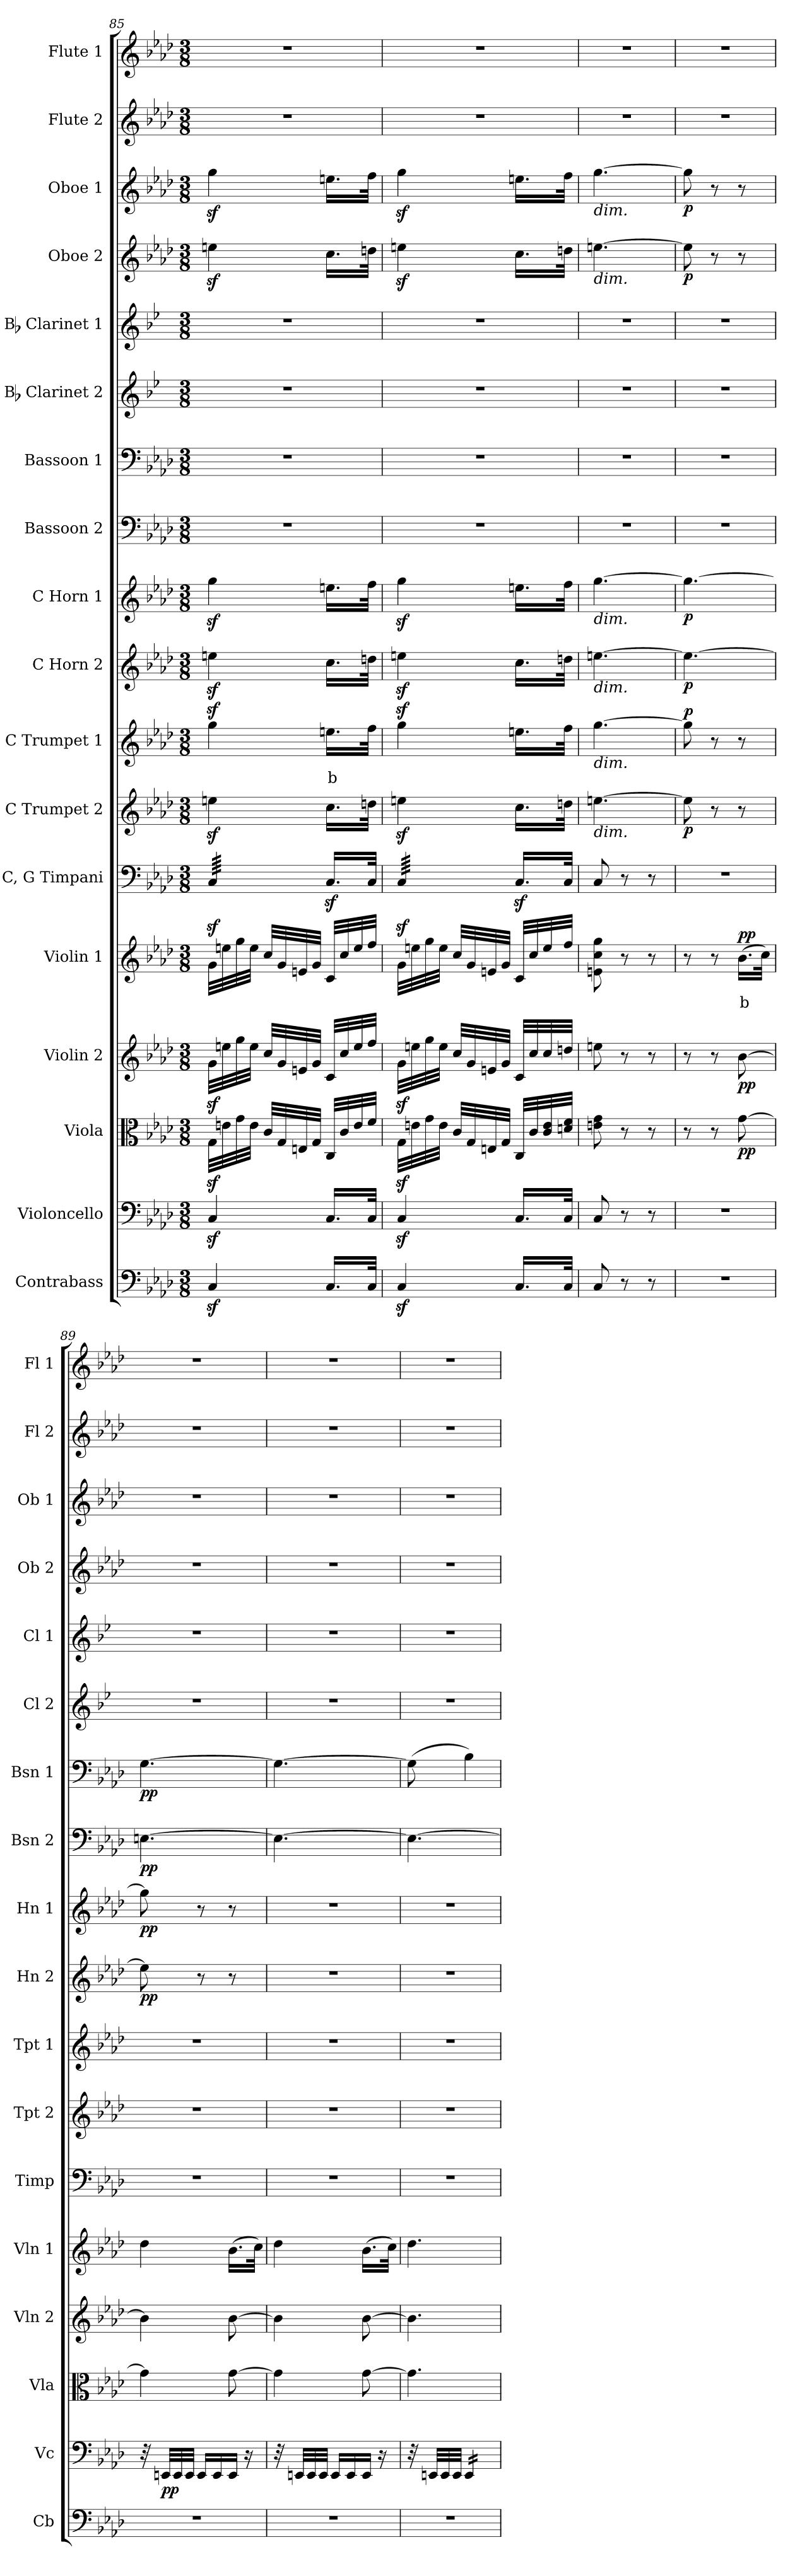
**kern	**kern	**dynam	**kern	**dynam	**kern	**dynam	**kern	**text	**dynam	**kern	**kern	**dynam	**kern	**text	**dynam	**kern	**dynam	**kern	**dynam	**kern	**dynam	**kern	**dynam	**kern	**kern	**kern	**dynam	**kern	**dynam	**kern	**kern
*part18	*part17	*part17	*part16	*part16	*part15	*part15	*part14	*part14	*part14	*part13	*part12	*part12	*part11	*part11	*part11	*part10	*part10	*part9	*part9	*part8	*part8	*part7	*part7	*part6	*part5	*part4	*part4	*part3	*part3	*part2	*part1
*staff18	*staff17	*staff17	*staff16	*staff16	*staff15	*staff15	*staff14	*staff14	*staff14	*staff13	*staff12	*staff12	*staff11	*staff11	*staff11	*staff10	*staff10	*staff9	*staff9	*staff8	*staff8	*staff7	*staff7	*staff6	*staff5	*staff4	*staff4	*staff3	*staff3	*staff2	*staff1
*I"Contrabass	*I"Violoncello	*	*I"Viola	*	*I"Violin 2	*	*I"Violin 1	*	*	*I"C, G Timpani	*I"C Trumpet 2	*	*I"C Trumpet 1	*	*	*I"C Horn 2	*	*I"C Horn 1	*	*I"Bassoon 2	*	*I"Bassoon 1	*	*I"Bb Clarinet 2	*I"Bb Clarinet 1	*I"Oboe 2	*	*I"Oboe 1	*	*I"Flute 2	*I"Flute 1
*I'Cb	*I'Vc	*	*I'Vla	*	*I'Vln 2	*	*I'Vln 1	*	*	*I'Timp	*I'Tpt 2	*	*I'Tpt 1	*	*	*I'Hn 2	*	*I'Hn 1	*	*I'Bsn 2	*	*I'Bsn 1	*	*I'Cl 2	*I'Cl 1	*I'Ob 2	*	*I'Ob 1	*	*I'Fl 2	*I'Fl 1
*clefF4	*clefF4	*	*clefC3	*	*clefG2	*	*clefG2	*	*	*clefF4	*clefG2	*	*clefG2	*	*	*clefG2	*	*clefG2	*	*clefF4	*	*clefF4	*	*clefG2	*clefG2	*clefG2	*	*clefG2	*	*clefG2	*clefG2
*ITrd7c12	*	*	*	*	*	*	*	*	*	*	*	*	*	*	*	*ITrd7c12	*	*ITrd7c12	*	*	*	*	*	*ITrd1c2	*ITrd1c2	*	*	*	*	*	*
*k[b-e-a-d-]	*k[b-e-a-d-]	*	*k[b-e-a-d-]	*	*k[b-e-a-d-]	*	*k[b-e-a-d-]	*	*	*k[b-e-a-d-]	*k[b-e-a-d-]	*	*k[b-e-a-d-]	*	*	*k[b-e-a-d-]	*	*k[b-e-a-d-]	*	*k[b-e-a-d-]	*	*k[b-e-a-d-]	*	*k[b-e-a-d-]	*k[b-e-a-d-]	*k[b-e-a-d-]	*	*k[b-e-a-d-]	*	*k[b-e-a-d-]	*k[b-e-a-d-]
*M3/8	*M3/8	*	*M3/8	*	*M3/8	*	*M3/8	*	*	*M3/8	*M3/8	*	*M3/8	*	*	*M3/8	*	*M3/8	*	*M3/8	*	*M3/8	*	*M3/8	*M3/8	*M3/8	*	*M3/8	*	*M3/8	*M3/8
=85	=85	=85	=85	=85	=85	=85	=85	=85	=85	=85	=85	=85	=85	=85	=85	=85	=85	=85	=85	=85	=85	=85	=85	=85	=85	=85	=85	=85	=85	=85	=85
*	*	*	*	*	*	*	*	*	*	*tremolo	*	*	*	*	*	*	*	*	*	*	*	*	*	*	*	*	*	*	*	*	*
4CCz</	4Cz</	.	32Gz<\LLL	.	32gz<\LLL	.	32gz<\LLL	.	.	64C/LLLL	4eenz<\	.	4ggz<\	.	.	4enz<\	.	4gz<\	.	4.r	.	4.r	.	4.r	4.r	4eenz<\	.	4ggz<\	.	4.r	4.r
.	.	.	.	.	.	.	.	.	.	64C/	.	.	.	.	.	.	.	.	.	.	.	.	.	.	.	.	.	.	.	.	.
.	.	.	32en\	.	32een\	.	32een\	.	.	64C/	.	.	.	.	.	.	.	.	.	.	.	.	.	.	.	.	.	.	.	.	.
.	.	.	.	.	.	.	.	.	.	64C/	.	.	.	.	.	.	.	.	.	.	.	.	.	.	.	.	.	.	.	.	.
.	.	.	32g\	.	32gg\	.	32gg\	.	.	64C/	.	.	.	.	.	.	.	.	.	.	.	.	.	.	.	.	.	.	.	.	.
.	.	.	.	.	.	.	.	.	.	64C/	.	.	.	.	.	.	.	.	.	.	.	.	.	.	.	.	.	.	.	.	.
.	.	.	32e\JJJ	.	32ee\JJJ	.	32ee\JJJ	.	.	64C/	.	.	.	.	.	.	.	.	.	.	.	.	.	.	.	.	.	.	.	.	.
.	.	.	.	.	.	.	.	.	.	64C/	.	.	.	.	.	.	.	.	.	.	.	.	.	.	.	.	.	.	.	.	.
.	.	.	32c/LLL	.	32cc/LLL	.	32cc/LLL	.	.	64C/	.	.	.	.	.	.	.	.	.	.	.	.	.	.	.	.	.	.	.	.	.
.	.	.	.	.	.	.	.	.	.	64C/	.	.	.	.	.	.	.	.	.	.	.	.	.	.	.	.	.	.	.	.	.
.	.	.	32G/	.	32g/	.	32g/	.	.	64C/	.	.	.	.	.	.	.	.	.	.	.	.	.	.	.	.	.	.	.	.	.
.	.	.	.	.	.	.	.	.	.	64C/	.	.	.	.	.	.	.	.	.	.	.	.	.	.	.	.	.	.	.	.	.
.	.	.	32En/	.	32en/	.	32en/	.	.	64C/	.	.	.	.	.	.	.	.	.	.	.	.	.	.	.	.	.	.	.	.	.
.	.	.	.	.	.	.	.	.	.	64C/	.	.	.	.	.	.	.	.	.	.	.	.	.	.	.	.	.	.	.	.	.
.	.	.	32G/JJJ	.	32g/JJJ	.	32g/JJJ	.	.	64C/	.	.	.	.	.	.	.	.	.	.	.	.	.	.	.	.	.	.	.	.	.
.	.	.	.	.	.	.	.	.	.	64C/JJJJ	.	.	.	.	.	.	.	.	.	.	.	.	.	.	.	.	.	.	.	.	.
*	*	*	*	*	*	*	*	*	*	*Xtremolo	*	*	*	*	*	*	*	*	*	*	*	*	*	*	*	*	*	*	*	*	*
!	!	!	!	!	!	!	!	!	!	!	!	!	!	!LO:LY:b:color=#FF0000	!	!	!	!	!	!	!	!	!	!	!	!	!	!	!	!	!
16.CC/LL	16.C/LL	.	32C/LLL	.	32c/LLL	.	32c/LLL	.	.	16.Cz</LL	16.cc\LL	.	16.een\LL	b	.	16.c\LL	.	16.en\LL	.	.	.	.	.	.	.	16.cc\LL	.	16.een\LL	.	.	.
.	.	.	32c/	.	32cc/	.	32cc/	.	.	.	.	.	.	.	.	.	.	.	.	.	.	.	.	.	.	.	.	.	.	.	.
.	.	.	32e/	.	32ee/	.	32ee/	.	.	.	.	.	.	.	.	.	.	.	.	.	.	.	.	.	.	.	.	.	.	.	.
32CC/JJk	32C/JJk	.	32f/JJJ	.	32ff/JJJ	.	32ff/JJJ	.	.	32C/JJk	32ddn\JJk	.	32ff\JJk	.	.	32dn\JJk	.	32f\JJk	.	.	.	.	.	.	.	32ddn\JJk	.	32ff\JJk	.	.	.
=86	=86	=86	=86	=86	=86	=86	=86	=86	=86	=86	=86	=86	=86	=86	=86	=86	=86	=86	=86	=86	=86	=86	=86	=86	=86	=86	=86	=86	=86	=86	=86
*	*	*	*	*	*	*	*	*	*	*tremolo	*	*	*	*	*	*	*	*	*	*	*	*	*	*	*	*	*	*	*	*	*
4CCz</	4Cz</	.	32Gz<\LLL	.	32gz<\LLL	.	32gz<\LLL	.	.	64C/LLLL	4eenz<\	.	4ggz<\	.	.	4enz<\	.	4gz<\	.	4.r	.	4.r	.	4.r	4.r	4eenz<\	.	4ggz<\	.	4.r	4.r
.	.	.	.	.	.	.	.	.	.	64C/	.	.	.	.	.	.	.	.	.	.	.	.	.	.	.	.	.	.	.	.	.
.	.	.	32en\	.	32een\	.	32een\	.	.	64C/	.	.	.	.	.	.	.	.	.	.	.	.	.	.	.	.	.	.	.	.	.
.	.	.	.	.	.	.	.	.	.	64C/	.	.	.	.	.	.	.	.	.	.	.	.	.	.	.	.	.	.	.	.	.
.	.	.	32g\	.	32gg\	.	32gg\	.	.	64C/	.	.	.	.	.	.	.	.	.	.	.	.	.	.	.	.	.	.	.	.	.
.	.	.	.	.	.	.	.	.	.	64C/	.	.	.	.	.	.	.	.	.	.	.	.	.	.	.	.	.	.	.	.	.
.	.	.	32e\JJJ	.	32ee\JJJ	.	32ee\JJJ	.	.	64C/	.	.	.	.	.	.	.	.	.	.	.	.	.	.	.	.	.	.	.	.	.
.	.	.	.	.	.	.	.	.	.	64C/	.	.	.	.	.	.	.	.	.	.	.	.	.	.	.	.	.	.	.	.	.
.	.	.	32c/LLL	.	32cc/LLL	.	32cc/LLL	.	.	64C/	.	.	.	.	.	.	.	.	.	.	.	.	.	.	.	.	.	.	.	.	.
.	.	.	.	.	.	.	.	.	.	64C/	.	.	.	.	.	.	.	.	.	.	.	.	.	.	.	.	.	.	.	.	.
.	.	.	32G/	.	32g/	.	32g/	.	.	64C/	.	.	.	.	.	.	.	.	.	.	.	.	.	.	.	.	.	.	.	.	.
.	.	.	.	.	.	.	.	.	.	64C/	.	.	.	.	.	.	.	.	.	.	.	.	.	.	.	.	.	.	.	.	.
.	.	.	32En/	.	32en/	.	32en/	.	.	64C/	.	.	.	.	.	.	.	.	.	.	.	.	.	.	.	.	.	.	.	.	.
.	.	.	.	.	.	.	.	.	.	64C/	.	.	.	.	.	.	.	.	.	.	.	.	.	.	.	.	.	.	.	.	.
.	.	.	32G/JJJ	.	32g/JJJ	.	32g/JJJ	.	.	64C/	.	.	.	.	.	.	.	.	.	.	.	.	.	.	.	.	.	.	.	.	.
.	.	.	.	.	.	.	.	.	.	64C/JJJJ	.	.	.	.	.	.	.	.	.	.	.	.	.	.	.	.	.	.	.	.	.
*	*	*	*	*	*	*	*	*	*	*Xtremolo	*	*	*	*	*	*	*	*	*	*	*	*	*	*	*	*	*	*	*	*	*
16.CC/LL	16.C/LL	.	32C/LLL	.	32c/LLL	.	32c/LLL	.	.	16.Cz</LL	16.cc\LL	.	16.een\LL	.	.	16.c\LL	.	16.en\LL	.	.	.	.	.	.	.	16.cc\LL	.	16.een\LL	.	.	.
.	.	.	32c/	.	32cc/	.	32cc/	.	.	.	.	.	.	.	.	.	.	.	.	.	.	.	.	.	.	.	.	.	.	.	.
.	.	.	32c/ 32e/	.	32cc/	.	32ee/	.	.	.	.	.	.	.	.	.	.	.	.	.	.	.	.	.	.	.	.	.	.	.	.
32CC/JJk	32C/JJk	.	32dn/ 32f/JJJ	.	32ddn/JJJ	.	32ff/JJJ	.	.	32C/JJk	32ddn\JJk	.	32ff\JJk	.	.	32dn\JJk	.	32f\JJk	.	.	.	.	.	.	.	32ddn\JJk	.	32ff\JJk	.	.	.
=87	=87	=87	=87	=87	=87	=87	=87	=87	=87	=87	=87	=87	=87	=87	=87	=87	=87	=87	=87	=87	=87	=87	=87	=87	=87	=87	=87	=87	=87	=87	=87
!	!	!	!	!	!	!	!	!	!	!	!	!	!	!	!	!	!	!	!	!	!	!	!	!	!	!	!	!LO:TX:b:i:t=dim.	!	!	!
!	!	!	!	!	!	!	!	!	!	!	!	!	!	!	!	!	!	!	!	!	!	!	!	!	!	!LO:TX:b:i:t=dim.	!	!	!	!	!
!	!	!	!	!	!	!	!	!	!	!	!	!	!	!	!	!	!	!LO:TX:b:i:t=dim.	!	!	!	!	!	!	!	!	!	!	!	!	!
!	!	!	!	!	!	!	!	!	!	!	!	!	!	!	!	!LO:TX:b:i:t=dim.	!	!	!	!	!	!	!	!	!	!	!	!	!	!	!
!	!	!	!	!	!	!	!	!	!	!	!	!	!LO:TX:b:i:t=dim.	!	!	!	!	!	!	!	!	!	!	!	!	!	!	!	!	!	!
!	!	!	!	!	!	!	!	!	!	!	!LO:TX:b:i:t=dim.	!	!	!	!	!	!	!	!	!	!	!	!	!	!	!	!	!	!	!	!
8CC/	8C/	.	8en\ 8g\	.	8een\	.	8en\ 8cc\ 8gg\	.	.	8C/	[4.een\	.	[4.gg\	.	.	[4.en\	.	[4.g\	.	4.r	.	4.r	.	4.r	4.r	[4.een\	.	[4.gg\	.	4.r	4.r
8r	8r	.	8r	.	8r	.	8r	.	.	8r	.	.	.	.	.	.	.	.	.	.	.	.	.	.	.	.	.	.	.	.	.
8r	8r	.	8r	.	8r	.	8r	.	.	8r	.	.	.	.	.	.	.	.	.	.	.	.	.	.	.	.	.	.	.	.	.
=88	=88	=88	=88	=88	=88	=88	=88	=88	=88	=88	=88	=88	=88	=88	=88	=88	=88	=88	=88	=88	=88	=88	=88	=88	=88	=88	=88	=88	=88	=88	=88
!	!	!	!	!	!	!	!	!	!	!	!	!LO:DY:b	!	!	!LO:DY:b	!	!LO:DY:b	!	!LO:DY:b	!	!	!	!	!	!	!	!LO:DY:b	!	!LO:DY:b	!	!
4.r	4.r	.	8r	.	8r	.	8r	.	.	4.r	8ee\]	p	8gg\]	.	p	4.e\_	p	4.g\_	p	4.r	.	4.r	.	4.r	4.r	8ee\]	p	8gg\]	p	4.r	4.r
.	.	.	8r	.	8r	.	8r	.	.	.	8r	.	8r	.	.	.	.	.	.	.	.	.	.	.	.	8r	.	8r	.	.	.
!	!	!	!	!LO:DY:b	!	!LO:DY:b	!	!LO:LY:b:color=#FF0000	!LO:DY:b	!	!	!	!	!	!	!	!	!	!	!	!	!	!	!	!	!	!	!	!	!	!
.	.	.	[8g\	pp	[8b-\	pp	(16.b-\LL	b	pp	.	8r	.	8r	.	.	.	.	.	.	.	.	.	.	.	.	8r	.	8r	.	.	.
.	.	.	.	.	.	.	32cc\JJk)	.	.	.	.	.	.	.	.	.	.	.	.	.	.	.	.	.	.	.	.	.	.	.	.
=89	=89	=89	=89	=89	=89	=89	=89	=89	=89	=89	=89	=89	=89	=89	=89	=89	=89	=89	=89	=89	=89	=89	=89	=89	=89	=89	=89	=89	=89	=89	=89
!	!	!	!	!	!	!	!	!	!	!	!	!	!	!	!	!	!LO:DY:b	!	!LO:DY:b	!	!LO:DY:b	!	!LO:DY:b	!	!	!	!	!	!	!	!
4.r	32r	.	4g\]	.	4b-\]	.	4dd-\	.	.	4.r	4.r	.	4.r	.	.	8e\]	pp	8g\]	pp	[4.En\	pp	[4.G\	pp	4.r	4.r	4.r	.	4.r	.	4.r	4.r
!	!	!LO:DY:b	!	!	!	!	!	!	!	!	!	!	!	!	!	!	!	!	!	!	!	!	!	!	!	!	!	!	!	!	!
.	32EEn/LLL	pp	.	.	.	.	.	.	.	.	.	.	.	.	.	.	.	.	.	.	.	.	.	.	.	.	.	.	.	.	.
.	32EE/	.	.	.	.	.	.	.	.	.	.	.	.	.	.	.	.	.	.	.	.	.	.	.	.	.	.	.	.	.	.
.	32EE/JJJ	.	.	.	.	.	.	.	.	.	.	.	.	.	.	.	.	.	.	.	.	.	.	.	.	.	.	.	.	.	.
.	16EE/LL	.	.	.	.	.	.	.	.	.	.	.	.	.	.	8r	.	8r	.	.	.	.	.	.	.	.	.	.	.	.	.
.	16EE/	.	.	.	.	.	.	.	.	.	.	.	.	.	.	.	.	.	.	.	.	.	.	.	.	.	.	.	.	.	.
.	16EE/JJ	.	[8g\	.	[8b-\	.	(16.b-\LL	.	.	.	.	.	.	.	.	8r	.	8r	.	.	.	.	.	.	.	.	.	.	.	.	.
.	16r	.	.	.	.	.	.	.	.	.	.	.	.	.	.	.	.	.	.	.	.	.	.	.	.	.	.	.	.	.	.
.	.	.	.	.	.	.	32cc\JJk)	.	.	.	.	.	.	.	.	.	.	.	.	.	.	.	.	.	.	.	.	.	.	.	.
=90	=90	=90	=90	=90	=90	=90	=90	=90	=90	=90	=90	=90	=90	=90	=90	=90	=90	=90	=90	=90	=90	=90	=90	=90	=90	=90	=90	=90	=90	=90	=90
4.r	32r	.	4g\]	.	4b-\]	.	4dd-\	.	.	4.r	4.r	.	4.r	.	.	4.r	.	4.r	.	4.E\_	.	4.G\_	.	4.r	4.r	4.r	.	4.r	.	4.r	4.r
.	32EEn/LLL	.	.	.	.	.	.	.	.	.	.	.	.	.	.	.	.	.	.	.	.	.	.	.	.	.	.	.	.	.	.
.	32EE/	.	.	.	.	.	.	.	.	.	.	.	.	.	.	.	.	.	.	.	.	.	.	.	.	.	.	.	.	.	.
.	32EE/JJJ	.	.	.	.	.	.	.	.	.	.	.	.	.	.	.	.	.	.	.	.	.	.	.	.	.	.	.	.	.	.
.	16EE/LL	.	.	.	.	.	.	.	.	.	.	.	.	.	.	.	.	.	.	.	.	.	.	.	.	.	.	.	.	.	.
.	16EE/	.	.	.	.	.	.	.	.	.	.	.	.	.	.	.	.	.	.	.	.	.	.	.	.	.	.	.	.	.	.
.	16EE/JJ	.	[8g\	.	[8b-\	.	(16.b-\LL	.	.	.	.	.	.	.	.	.	.	.	.	.	.	.	.	.	.	.	.	.	.	.	.
.	16r	.	.	.	.	.	.	.	.	.	.	.	.	.	.	.	.	.	.	.	.	.	.	.	.	.	.	.	.	.	.
.	.	.	.	.	.	.	32cc\JJk)	.	.	.	.	.	.	.	.	.	.	.	.	.	.	.	.	.	.	.	.	.	.	.	.
!!LO:PB:g=z
=91	=91	=91	=91	=91	=91	=91	=91	=91	=91	=91	=91	=91	=91	=91	=91	=91	=91	=91	=91	=91	=91	=91	=91	=91	=91	=91	=91	=91	=91	=91	=91
!	!	!	!	!LO:DY:b	!	!	!	!	!	!	!	!	!	!	!	!	!	!	!	!	!	!	!	!	!	!	!	!	!	!	!
!	!	!	!	!LO:DY:n=1:b	!	!LO:DY:b	!	!	!	!	!	!	!	!	!	!	!	!	!	!	!	!	!	!	!	!	!	!	!	!	!
!	!	!	!	!	!	!LO:DY:n=1:b	!	!	!LO:DY:b	!	!	!	!	!	!	!	!	!	!	!	!	!	!	!	!	!	!	!	!	!	!
!	!	!	!	!	!	!	!	!	!LO:DY:n=1:b	!	!	!	!	!	!	!	!	!	!	!	!LO:DY:b	!	!	!	!	!	!	!	!	!	!
!	!	!	!	!	!	!	!	!	!	!	!	!	!	!	!	!	!	!	!	!	!LO:DY:n=1:b	!	!LO:DY:b	!	!	!	!	!	!	!	!
!	!	!	!	!	!	!	!	!	!	!	!	!	!	!	!	!	!	!	!	!	!	!	!LO:DY:n=1:b	!	!	!	!	!	!	!	!
4.r	32r	.	4.g\]	other-dynamics pp	4.b-\]	other-dynamics pp	4.dd-\	.	other-dynamics pp	4.r	4.r	.	4.r	.	.	4.r	.	4.r	.	4.E\_	other-dynamics pp	(8G\]	other-dynamics pp	4.r	4.r	4.r	.	4.r	.	4.r	4.r
.	32EEn/LLL	.	.	.	.	.	.	.	.	.	.	.	.	.	.	.	.	.	.	.	.	.	.	.	.	.	.	.	.	.	.
.	32EE/	.	.	.	.	.	.	.	.	.	.	.	.	.	.	.	.	.	.	.	.	.	.	.	.	.	.	.	.	.	.
.	32EE/JJJ	.	.	.	.	.	.	.	.	.	.	.	.	.	.	.	.	.	.	.	.	.	.	.	.	.	.	.	.	.	.
*	*tremolo	*	*	*	*	*	*	*	*	*	*	*	*	*	*	*	*	*	*	*	*	*	*	*	*	*	*	*	*	*	*
.	16EE/LL	.	.	.	.	.	.	.	.	.	.	.	.	.	.	.	.	.	.	.	.	4B-\)	.	.	.	.	.	.	.	.	.
.	16EE/	.	.	.	.	.	.	.	.	.	.	.	.	.	.	.	.	.	.	.	.	.	.	.	.	.	.	.	.	.	.
.	16EE/	.	.	.	.	.	.	.	.	.	.	.	.	.	.	.	.	.	.	.	.	.	.	.	.	.	.	.	.	.	.
.	16EE/JJ	.	.	.	.	.	.	.	.	.	.	.	.	.	.	.	.	.	.	.	.	.	.	.	.	.	.	.	.	.	.
*	*Xtremolo	*	*	*	*	*	*	*	*	*	*	*	*	*	*	*	*	*	*	*	*	*	*	*	*	*	*	*	*	*	*
=	=	=	=	=	=	=	=	=	=	=	=	=	=	=	=	=	=	=	=	=	=	=	=	=	=	=	=	=	=	=	=
*-	*-	*-	*-	*-	*-	*-	*-	*-	*-	*-	*-	*-	*-	*-	*-	*-	*-	*-	*-	*-	*-	*-	*-	*-	*-	*-	*-	*-	*-	*-	*-
